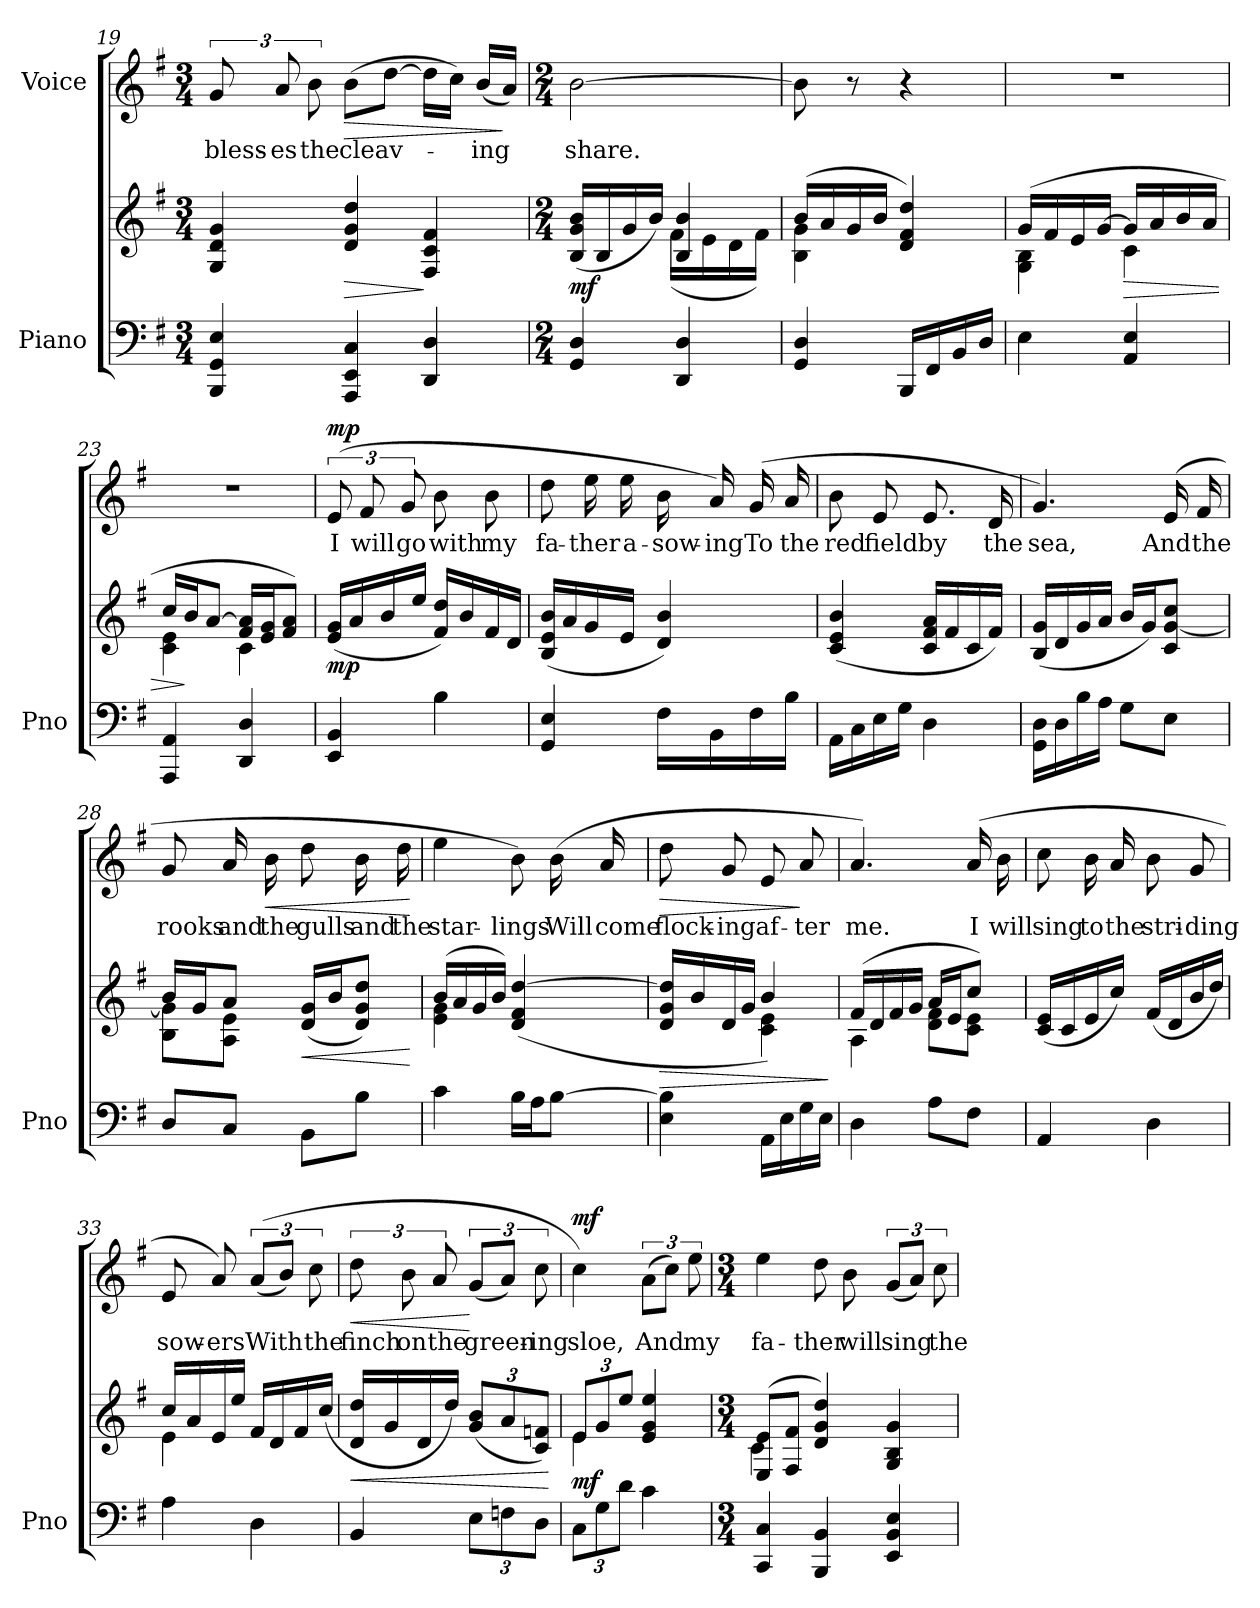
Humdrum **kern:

**kern	**kern	**dynam	**kern	**text	**dynam
*part2	*part2	*part2	*part1	*part1	*part1
*staff3	*staff2	*staff2/3	*staff1	*staff1	*staff1
*I"Piano	*	*	*I"Voice	*	*
*I'Pno	*	*	*	*	*
*clefF4	*clefG2	*	*clefG2	*	*
*k[f#]	*k[f#]	*	*k[f#]	*	*
*M3/4	*M3/4	*	*M3/4	*	*
=19	=19	=19	=19	=19	=19
4BBB/ 4GG/ 4E/	4G/ 4d/ 4g/	.	12g/	bless-	.
.	.	.	12a/	-es	.
.	.	.	12b\	the	.
!	!	!LO:HP:b	!	!	!LO:HP:b
4AAA/ 4EE/ 4C/	4d/ 4g/ 4dd/	>	(8b\L	cleav-	>
.	.	.	[8dd\J	.	.
4DD/ 4D/	4F#/ 4c/ 4f#/	]	16dd\LL]	.	.
.	.	.	16cc\JJ)	.	.
.	.	.	(16b/LL	-ing	.
.	.	.	16a/JJ)	.	]
=20	=20	=20	=20	=20	=20
*M2/4	*M2/4	*	*M2/4	*	*
*	*^	*	*	*	*
!	!	!	!LO:DY:b	!	!	!
4GG/ 4D/	(<16B/ 16g/ 16b/LL	4ryy	mf	[2b\	share.	.
.	16B/	.	.	.	.	.
.	16g/	.	.	.	.	.
.	16b/JJ)	.	.	.	.	.
4DD/ 4D/	4B/ 4b/	(16f#\LL	.	.	.	.
.	.	16e\	.	.	.	.
.	.	16d\	.	.	.	.
.	.	16f#\JJ)	.	.	.	.
=21	=21	=21	=21	=21	=21	=21
4GG/ 4D/	(>16b/LL	4B\ 4g\	.	8b\]	.	.
.	16a/	.	.	.	.	.
.	16g/	.	.	8r	.	.
.	16b/JJ	.	.	.	.	.
16BBB/LL	4d/ 4f#/ 4dd/)	4ryy	.	4r	.	.
16FF#/	.	.	.	.	.	.
16BB/	.	.	.	.	.	.
16D/JJ	.	.	.	.	.	.
=22	=22	=22	=22	=22	=22	=22
4E\	(16g/LL	4G\ 4B\	.	2r	.	.
.	16f#/	.	.	.	.	.
.	16e/	.	.	.	.	.
.	[16g/JJ	.	.	.	.	.
!	!	!	!LO:HP:b	!	!	!
4AA/ 4E/	16g/LL]	4c\	>	.	.	.
.	16a/	.	.	.	.	.
.	16b/	.	.	.	.	.
.	16a/JJ	.	.	.	.	.
=23	=23	=23	=23	=23	=23	=23
4AAA/ 4AA/	16cc/LL	4c\ 4e\	.	2r	.	.
.	16b/J	.	]	.	.	.
.	[8a/J	.	.	.	.	.
4DD/ 4D/	16f#/ 16a/]LL	4c\	.	.	.	.
.	16e/ 16g/J	.	.	.	.	.
.	8f#/ 8a/J)	.	.	.	.	.
*	*v	*v	*	*	*	*
=24	=24	=24	=24	=24	=24
!	!	!LO:DY:b	!	!	!LO:DY:b
4EE/ 4BB/	(16e/ 16g/LL	mp	(12e/	I	mp
.	16a/	.	.	.	.
.	.	.	12f#/	will	.
.	16b/	.	.	.	.
.	.	.	12g/	go	.
.	16ee/JJ	.	.	.	.
4B\	16f#/ 16dd/LL)	.	8b\	with	.
.	16b/	.	.	.	.
.	16f#/	.	8b\	my	.
.	16d/JJ	.	.	.	.
=25	=25	=25	=25	=25	=25
4GG/ 4E/	(16B/ 16e/ 16b/LL	.	8dd\	fa-	.
.	16a/	.	.	.	.
.	16g/	.	16ee\	-ther	.
.	16e/JJ	.	16ee\	a-	.
16F#\LL	4d/ 4b/)	.	16b\	-sow-	.
16BB\	.	.	16a/)	-ing	.
16F#\	.	.	(16g/	To	.
16B\JJ	.	.	16a/	the	.
=26	=26	=26	=26	=26	=26
16AA\LL	(4c/ 4e/ 4b/	.	8b\	red	.
16C\	.	.	.	.	.
16E\	.	.	8e/	field	.
16G\JJ	.	.	.	.	.
4D\	16c/ 16f#/ 16a/LL	.	8.e/	by	.
.	16f#/	.	.	.	.
.	16c/	.	.	.	.
.	16f#/JJ)	.	16d/	the	.
=27	=27	=27	=27	=27	=27
16GG\ 16D\LL	(16B/ 16g/LL	.	4.g/)	sea,	.
16D\	16d/	.	.	.	.
16B\	16g/	.	.	.	.
16A\JJ	16a/JJ	.	.	.	.
8G\L	16b/LL	.	.	.	.
.	16g/J)	.	.	.	.
8E\J	8c/ [<8g/ 8cc/J	.	(>16e/	And	.
.	.	.	16f#/	the	.
=28	=28	=28	=28	=28	=28
*	*^	*	*	*	*
8D/L	16b/LL	8B\ 8g\]L	.	8g/	rooks	.
.	16g/J	.	.	.	.	.
8C/J	8a/J	8A\ 8e\J	.	16a/	and	.
!	!	!	!	!	!	!LO:HP:b
.	.	.	.	16b\	the	<
!	!	!	!LO:HP:b	!	!	!
8BB\L	(>16d/ 16g/LL	4ryy	<	8dd\	gulls	.
.	16b/J	.	.	.	.	.
8B\J	8d/ 8g/ 8dd/J)	.	.	16b\	and	.
.	.	.	.	16dd\	the	.
*	*v	*v	*	*	*	*
.	.	[	.	.	[
=29	=29	=29	=29	=29	=29
*	*^	*	*	*	*
4c\	(>16b/LL	4e\ 4g\	.	4ee\	star-	.
.	16a/	.	.	.	.	.
.	16g/	.	.	.	.	.
.	16b/JJ)	.	.	.	.	.
16B\LL	(>4d/ 4f#/ [4dd/	4ryy	.	8b\)	-lings	.
16A\J	.	.	.	.	.	.
[8B\J	.	.	.	(16b\	Will	.
.	.	.	.	16a/	come	.
=30	=30	=30	=30	=30	=30	=30
!	!	!	!LO:HP:b	!	!	!LO:HP:b
4E\ 4B\]	16d/ 16g/ 16dd/]LL	4ryy	>	8dd\	flock-	>
.	16b/	.	.	.	.	.
.	16d/	.	.	8g/	-ing	.
.	16g/JJ	.	.	.	.	.
16AA\LL	4b/)	4c\ 4e\	.	8e/	af-	.
16E\	.	.	.	.	.	.
16G\	.	.	.	8a/	-ter	]
16E\JJ	.	.	.	.	.	.
*	*v	*v	*	*	*	*
.	.	]	.	.	.
=31	=31	=31	=31	=31	=31
*	*^	*	*	*	*
4D\	(>16f#/LL	4A\	.	4.a/)	me.	.
.	16d/	.	.	.	.	.
.	16f#/	.	.	.	.	.
.	16g/JJ	.	.	.	.	.
8A\L	16a/LL	8d\ 8f#\L	.	.	.	.
.	16e/J	.	.	.	.	.
8F#\J	8cc/J)	8c\ 8e\J	.	(16a/	I	.
.	.	.	.	16b\	will	.
*	*v	*v	*	*	*	*
=32	=32	=32	=32	=32	=32
4AA/	(16c/ 16e/LL	.	8cc\	sing	.
.	16c/	.	.	.	.
.	16e/	.	16b\	to	.
.	16cc/JJ)	.	16a/	the	.
4D\	(16f#/LL	.	8b\	stri-	.
.	16d/	.	.	.	.
.	16b/	.	8g/	-ding	.
.	16dd/JJ)	.	.	.	.
=33	=33	=33	=33	=33	=33
*	*^	*	*	*	*
4A\	16cc/LL	(4e\	.	8e/	sow-	.
.	16a/	.	.	.	.	.
.	16e/	.	.	8a/)	-ers	.
.	16ee/JJ	.	.	.	.	.
4D\	16f#/LL	4ryy	.	((12a/L	With	.
.	16d/	.	.	.	.	.
.	.	.	.	12b/J)	.	.
.	16f#/	.	.	.	.	.
.	.	.	.	12cc\	the	.
.	(16cc/JJ	.	.	.	.	.
*	*v	*v	*	*	*	*
=34	=34	=34	=34	=34	=34
!	!	!LO:HP:b	!	!	!LO:HP:b
4BB/	16d/ 16dd/LL	<	12dd\	finch	<
.	16g/	.	.	.	.
.	.	.	12b\	on	.
.	16d/	.	.	.	.
.	.	.	12a/	the	.
.	16dd/JJ)	.	.	.	.
*	*Xbrackettup	*	*	*	*
12E\L	(12g/ 12b/L	.	(12g/L	green-	[
12Fn\	12a/	.	12a/J)	.	.
12D\J	12c/ 12fn/J)	.	12cc\	-ing	.
.	.	[	.	.	.
=35	=35	=35	=35	=35	=35
*	*brackettup	*	*	*	*
*	*^	*	*	*	*
!	!	!	!LO:DY:b	!	!	!LO:DY:b
12C\L	12e/L	(4e\	mf	4cc\)	sloe,	mf
12G\	12g/	.	.	.	.	.
12d\J)	(12ee/J	.	.	.	.	.
4c\	4e/ 4g/ 4ee/	4ryy	.	(12a\L	And	.
.	.	.	.	12cc\J)	.	.
.	.	.	.	12ee\	my	.
=36	=36	=36	=36	=36	=36	=36
*M3/4	*M3/4	*	*	*M3/4	*	*
4CC/ 4C/	(8E/ 8e/L	4c\	.	4ee\	fa-	.
.	8F#/ 8f#/J	.	.	.	.	.
4BBB/ 4BB/	4d/ 4g/ 4dd/)	2ryy	.	8dd\	-ther	.
.	.	.	.	8b\	will	.
4EE/ 4BB/ 4E/	4G/ 4B/ 4g/	.	.	(12g/L	sing	.
.	.	.	.	12a/J)	.	.
.	.	.	.	12cc\	the	.
*	*v	*v	*	*	*	*
=	=	=	=	=	=
*-	*-	*-	*-	*-	*-
